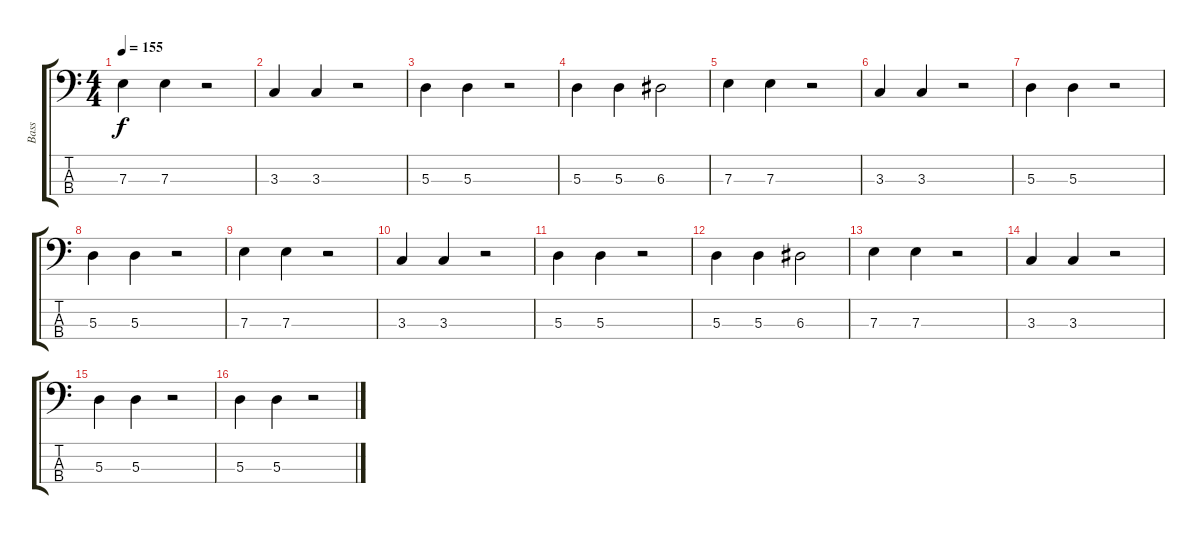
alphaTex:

\track ("Bass" "Bass") {instrument electricbasspick}
\staff {score tabs}
\tuning (G2 D2 A1 E1) {hide}
\ts (4 4)
\tempo 155
\clef f4
\ks c
7.3.4{dy f} 7.3.4 r.2 |
3.3.4 3.3.4 r.2 |
5.3.4 5.3.4 r.2 |
5.3.4 5.3.4 6.3.2 |
7.3.4 7.3.4 r.2 |
3.3.4 3.3.4 r.2 |
5.3.4 5.3.4 r.2 |
5.3.4 5.3.4 r.2 |
7.3.4 7.3.4 r.2 |
3.3.4 3.3.4 r.2 |
5.3.4 5.3.4 r.2 |
5.3.4 5.3.4 6.3.2 |
7.3.4 7.3.4 r.2 |
3.3.4 3.3.4 r.2 |
5.3.4 5.3.4 r.2 |
5.3.4 5.3.4 r.2
